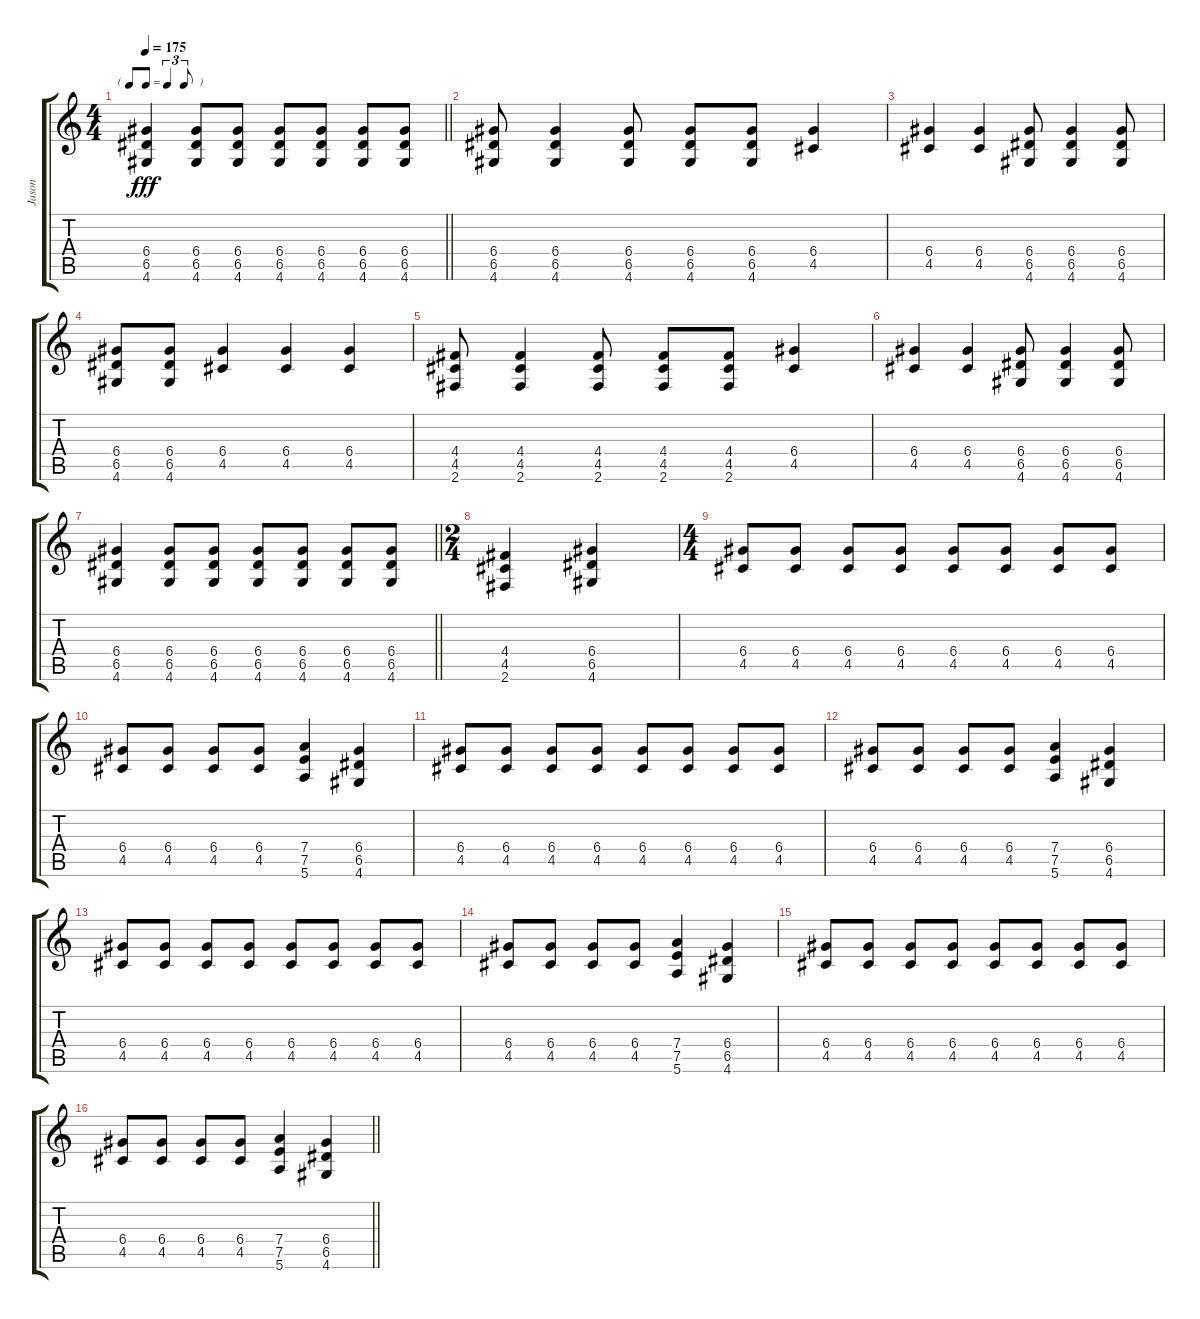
\track ("Jason" "Jason") {instrument overdrivenguitar}
\staff {score tabs}
\tuning (E4 B3 G3 D3 A2 E2) {hide}
\ts (4 4)
\tf triplet8th
\tempo 175
\clef g2
\barLineRight lightlight
\ks c
(6.4 6.5 4.6).4{dy fff} (6.4 6.5 4.6).8 (6.4 6.5 4.6).8 (6.4 6.5 4.6).8 (6.4 6.5 4.6).8 (6.4 6.5 4.6).8 (6.4 6.5 4.6).8 |
(6.4 6.5 4.6).8 (6.4 6.5 4.6).4 (6.4 6.5 4.6).8 (6.4 6.5 4.6).8 (6.4 6.5 4.6).8 (6.4 4.5).4 |
(6.4 4.5).4 (6.4 4.5).4 (6.4 6.5 4.6).8 (6.4 6.5 4.6).4 (6.4 6.5 4.6).8 |
(6.4 6.5 4.6).8 (6.4 6.5 4.6).8 (6.4 4.5).4 (6.4 4.5).4 (6.4 4.5).4 |
(4.4 4.5 2.6).8 (4.4 4.5 2.6).4 (4.4 4.5 2.6).8 (4.4 4.5 2.6).8 (4.4 4.5 2.6).8 (6.4 4.5).4 |
(6.4 4.5).4 (6.4 4.5).4 (6.4 6.5 4.6).8 (6.4 6.5 4.6).4 (6.4 6.5 4.6).8 |
\barLineRight lightlight
(6.4 6.5 4.6).4 (6.4 6.5 4.6).8 (6.4 6.5 4.6).8 (6.4 6.5 4.6).8 (6.4 6.5 4.6).8 (6.4 6.5 4.6).8 (6.4 6.5 4.6).8 |
\ts (2 4)
(4.4 4.5 2.6).4 (6.4 6.5 4.6).4 |
\ts (4 4)
(6.4 4.5).8 (6.4 4.5).8 (6.4 4.5).8 (6.4 4.5).8 (6.4 4.5).8 (6.4 4.5).8 (6.4 4.5).8 (6.4 4.5).8 |
(6.4 4.5).8 (6.4 4.5).8 (6.4 4.5).8 (6.4 4.5).8 (7.4 7.5 5.6).4 (6.4 6.5 4.6).4 |
(6.4 4.5).8 (6.4 4.5).8 (6.4 4.5).8 (6.4 4.5).8 (6.4 4.5).8 (6.4 4.5).8 (6.4 4.5).8 (6.4 4.5).8 |
(6.4 4.5).8 (6.4 4.5).8 (6.4 4.5).8 (6.4 4.5).8 (7.4 7.5 5.6).4 (6.4 6.5 4.6).4 |
(6.4 4.5).8 (6.4 4.5).8 (6.4 4.5).8 (6.4 4.5).8 (6.4 4.5).8 (6.4 4.5).8 (6.4 4.5).8 (6.4 4.5).8 |
(6.4 4.5).8 (6.4 4.5).8 (6.4 4.5).8 (6.4 4.5).8 (7.4 7.5 5.6).4 (6.4 6.5 4.6).4 |
(6.4 4.5).8 (6.4 4.5).8 (6.4 4.5).8 (6.4 4.5).8 (6.4 4.5).8 (6.4 4.5).8 (6.4 4.5).8 (6.4 4.5).8 |
\barLineRight lightlight
(6.4 4.5).8 (6.4 4.5).8 (6.4 4.5).8 (6.4 4.5).8 (7.4 7.5 5.6).4 (6.4 6.5 4.6).4
